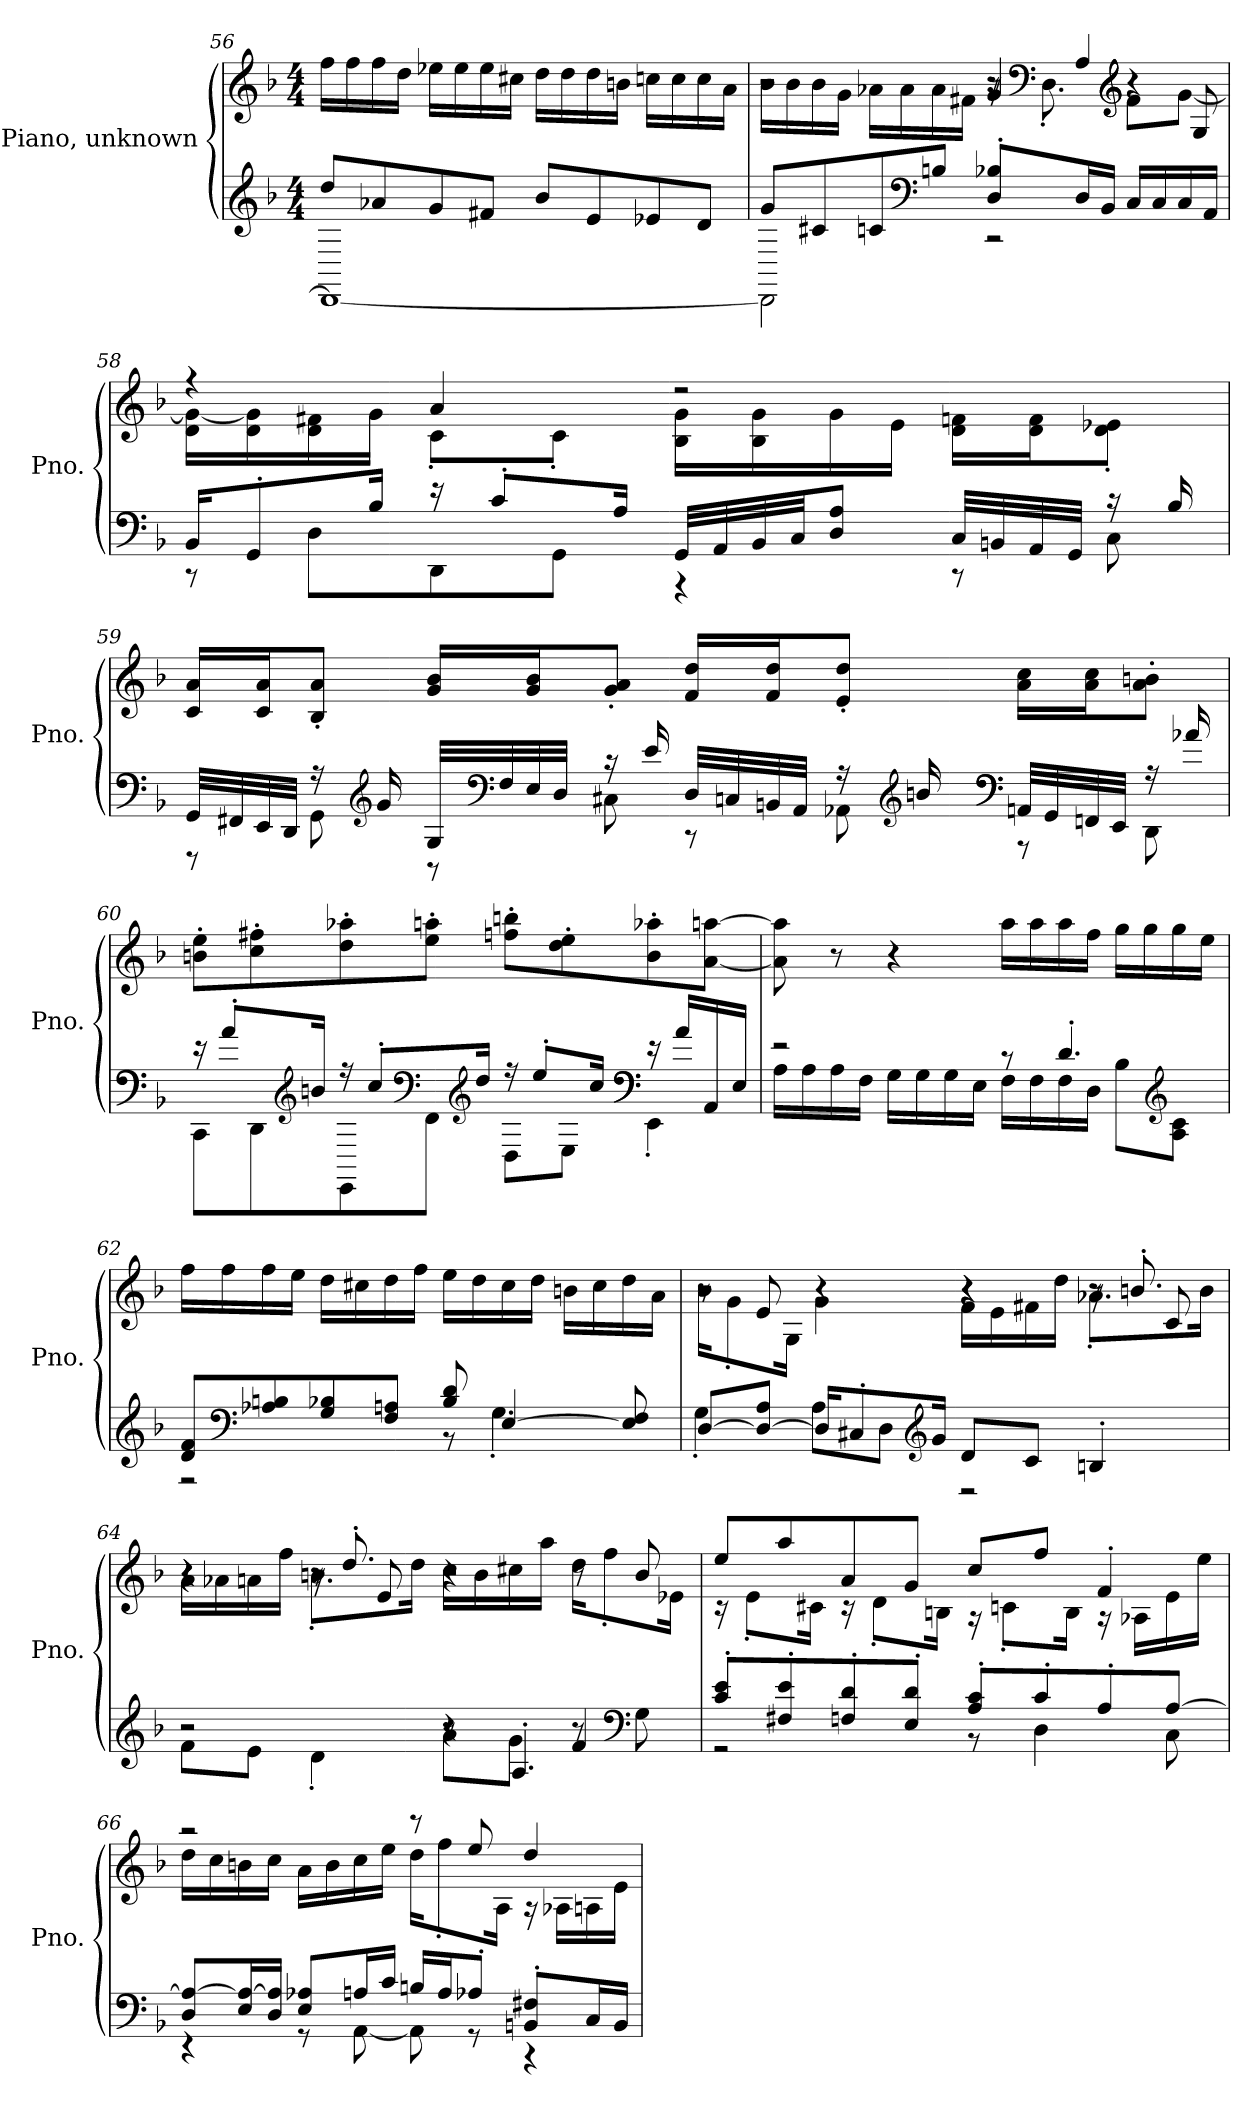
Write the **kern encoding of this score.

**kern	**kern
*part1	*part1
*staff2	*staff1
*I"Piano, unknown	*
*I'Pno.	*
*clefG2	*clefG2
*k[b-]	*k[b-]
*M4/4	*M4/4
=56	=56
*^	*
8dd/L	1DD_	16ff\LL
.	.	16ff\
8a-X/	.	16ff\
.	.	16dd\JJ
8g/	.	16ee-X\LL
.	.	16ee-\
8f#X/J	.	16ee-\
.	.	16cc#X\JJ
8b-/L	.	16dd\LL
.	.	16dd\
8e/	.	16dd\
.	.	16bn\JJ
8e-X/	.	16ccn\LL
.	.	16cc\
8d/J	.	16cc\
.	.	16a\JJ
!!LO:LB:g=z
=57	=57	=57
*	*	*^
*	*	*	*^
8g/L	2DD\]	2r	16b-\LL	2r
.	.	.	16b-\	.
8c#X/	.	.	16b-\	.
.	.	.	16g\JJ	.
8cn/	.	.	16a-X\LL	.
.	.	.	16a-\	.
*clefF4	*	*	*	*
8Bn/J	.	.	16a-\	.
.	.	.	16f#X\JJ	.
8D/' 8B-X/'L	2r	4g/	16r	8r
*	*	*clefF4	*	*
.	.	.	8.D'\	.
16D/L	.	.	.	4A/
16BB-/JJ	.	.	.	.
*	*	*clefG2	*	*
16C/LL	.	4r	8f#\L	.
16C/	.	.	.	.
16C/	.	.	[8g\J	8G/
16AA/JJ	.	.	.	.
*	*	*	*v	*v
=58	=58	=58	=58
16BB-/KL	8r	4r	16d\ 16g\_LL
8GG'/	.	.	16d\ 16g\]
.	8D\L	.	16d\ 16f#X\
16B-/Jk	.	.	16g\JJ
16r	8DD\	4a/	8c'\L
8c'/L	.	.	.
.	8GG\J	.	8c'\J
16A/Jk	.	.	.
32GG/LLL	4r	2r	16B-\ 16g\LL
32AA/	.	.	.
32BB-/	.	.	16B-\ 16g\
32C/JJ	.	.	.
8D/ 8A/J	.	.	16g\
.	.	.	16e\JJ
32C/LLL	8r	.	16d\ 16fn\LL
32BBn/	.	.	.
32AA/	.	.	16d\ 16f\J
32GG/JJJ	.	.	.
16r	8C\	.	8d\' 8e-X\'J
16B-/	.	.	.
*	*	*v	*v
!!LO:PB:g=z
=59	=59	=59
32GG/LLL	8r	16c/ 16a/LL
32FF#X/	.	.
32EE/	.	16c/ 16a/J
32DD/JJJ	.	.
16r	8GG\	8B-/' 8a/'J
*clefG2	*	*
16g/	.	.
32G/LLL	8r	16g/ 16b-/LL
*clefF4	*	*
32F/	.	.
32E/	.	16g/ 16b-/J
32D/JJJ	.	.
16r	8C#X\	8g/' 8a/'J
16e/	.	.
32D/LLL	8r	16f/ 16dd/LL
32Cn/	.	.
32BBn/	.	16f/ 16dd/J
32AA/JJJ	.	.
16r	8AA-X\	8e/' 8dd/'J
*clefG2	*	*
16bn/	.	.
*clefF4	*	*
32AAn/LLL	8r	16a\ 16cc\LL
32GG/	.	.
32FFn/	.	16a\ 16cc\J
32EE/JJJ	.	.
16r	8DD\	8a\' 8bn\'J
16a-X/	.	.
!!LO:LB:g=z
=60	=60	=60
16r	8CC\L	8bn\' 8ee\'L
8a'/L	.	.
.	8DD\	8cc\' 8ff#X\'
*clefG2	*	*
16bn/Jk	.	.
16r	8EE\	8dd\' 8aa-X\'
8cc'/L	.	.
*clefF4	*	*
.	8FF\J	8ee\' 8aan\'J
*clefG2	*	*
16dd/Jk	.	.
16r	8D\L	8ffn\' 8bbn\'L
8ee'/L	.	.
.	8E\J	8dd\' 8ee\'
16cc/Jk	.	.
*clefF4	*	*
16r	4EE'\	8b\' 8aa-X\'
16a/LL	.	.
16AA/	.	[8a\ [8aan\J
16E/JJ	.	.
=61	=61	=61
2r	16A\LL	8a\] 8aa\]
.	16A\	.
.	16A\	8r
.	16F\JJ	.
.	16G\LL	4r
.	16G\	.
.	16G\	.
.	16E\JJ	.
8r	16F\LL	16aa\LL
.	16F\	16aa\
4.d'/	16F\	16aa\
.	16D\JJ	16ff\JJ
.	8B-\L	16gg\LL
.	.	16gg\
*clefG2	*	*
.	8A\ 8c\J	16gg\
.	.	16ee\JJ
!!LO:LB:g=z
=62	=62	=62
8d/ 8f/L	2r	16ff\LL
.	.	16ff\
*clefF4	*	*
8A-X/ 8Bn/	.	16ff\
.	.	16ee\JJ
8G/ 8B-X/	.	16dd\LL
.	.	16cc#X\
8F/ 8An/J	.	16dd\
.	.	16ff\JJ
8B-/ 8d/	8r	16ee\LL
.	.	16dd\
[4E/	4.G'\	16cc#\
.	.	16dd\JJ
.	.	16bn\LL
.	.	16cc#\
8E/] 8F/	.	16dd\
.	.	16a\JJ
=63	=63	=63
*	*	*^
*	*	*	*^
[8D/L	4G'\	8r	16b-\KL	2r
.	.	.	8g'\	.
8D/_ 8A/J	.	8e/	.	.
.	.	.	16G\Jk	.
16D/KL]	8A\L	4r	4g\	.
8C#X'/	.	.	.	.
.	8D\J	.	.	.
*clefG2	*	*	*	*
16g/Jk	.	.	.	.
8d/L	2r	4r	16f\LL	4r
.	.	.	16e\	.
8c/J	.	.	16f#X\	.
.	.	.	16dd\JJ	.
4Bn'/	.	16r	8.a-X'\L	8r
.	.	8.bn'/	.	.
.	.	.	.	8c/
.	.	.	16b\Jk	.
!!LO:LB:g=z	!!	!!
=64	=64	=64	=64	=64
*	*^	*	*	*
2r	8f\L	2r	4r	16a\LL	4r
.	.	.	.	16a-X\	.
.	8e\J	.	.	16an\	.
.	.	.	.	16ff\JJ	.
.	4d'\	.	16r	8.bn'\L	8r
.	.	.	8.dd'/	.	.
.	.	.	.	.	8e/
.	.	.	.	16dd\Jk	.
4r	8a\L	8r	4r	16cc\LL	2r
.	.	.	.	16b\	.
.	8g\J	4.A'/	.	16cc#X\	.
.	.	.	.	16aa\JJ	.
4f/	8r	.	8r	16dd\KL	.
.	.	.	.	8ff'\	.
*clefF4	*	*	*	*	*
.	8G\	.	8b/	.	.
.	.	.	.	16e-X\Jk	.
*	*v	*v	*	*	*
*	*	*	*v	*v
=65	=65	=65	=65
8c/' 8e/'L	2r	8ee/L	16r
.	.	.	8e'\L
8F#X/' 8e/'	.	8aa/	.
.	.	.	16c#X\Jk
8Fn/' 8d/'	.	8a/	16r
.	.	.	8d'\L
8E/' 8d/'J	.	8g/J	.
.	.	.	16Bn\Jk
8A/' 8c/'L	8r	8cc/L	16r
.	.	.	8cn'\L
8c'/	4D\	8ff/J	.
.	.	.	16B\Jk
8A'/	.	4f'/	16r
.	.	.	16A-X\LL
[8A/J	8C\	.	16e\
.	.	.	16ee\JJ
!!LO:LB:g=z	!!
=66	=66	=66	=66
8D/ 8A/_L	4r	2r	16dd\LL
.	.	.	16cc\
16E/ 16A/_L	.	.	16bn\
16D/ 16A/]JJ	.	.	16cc\JJ
8E/ 8A-X/L	8r	.	16a\LL
.	.	.	16b\
16An/L	[8AA\	.	16cc\
16c/JJ	.	.	16ee\JJ
16Bn/LL	8AA\]	8r	16dd\KL
16A/J	.	.	8ff'\
8A-X'/J	8r	8ee/	.
.	.	.	16A\Jk
8BBn/' 8F#X/'L	4r	4dd/	16r
.	.	.	16A-X\LL
16C/L	.	.	16An\
16BB/JJ	.	.	16e\JJ
*v	*v	*	*
*	*v	*v
=	=
*-	*-
